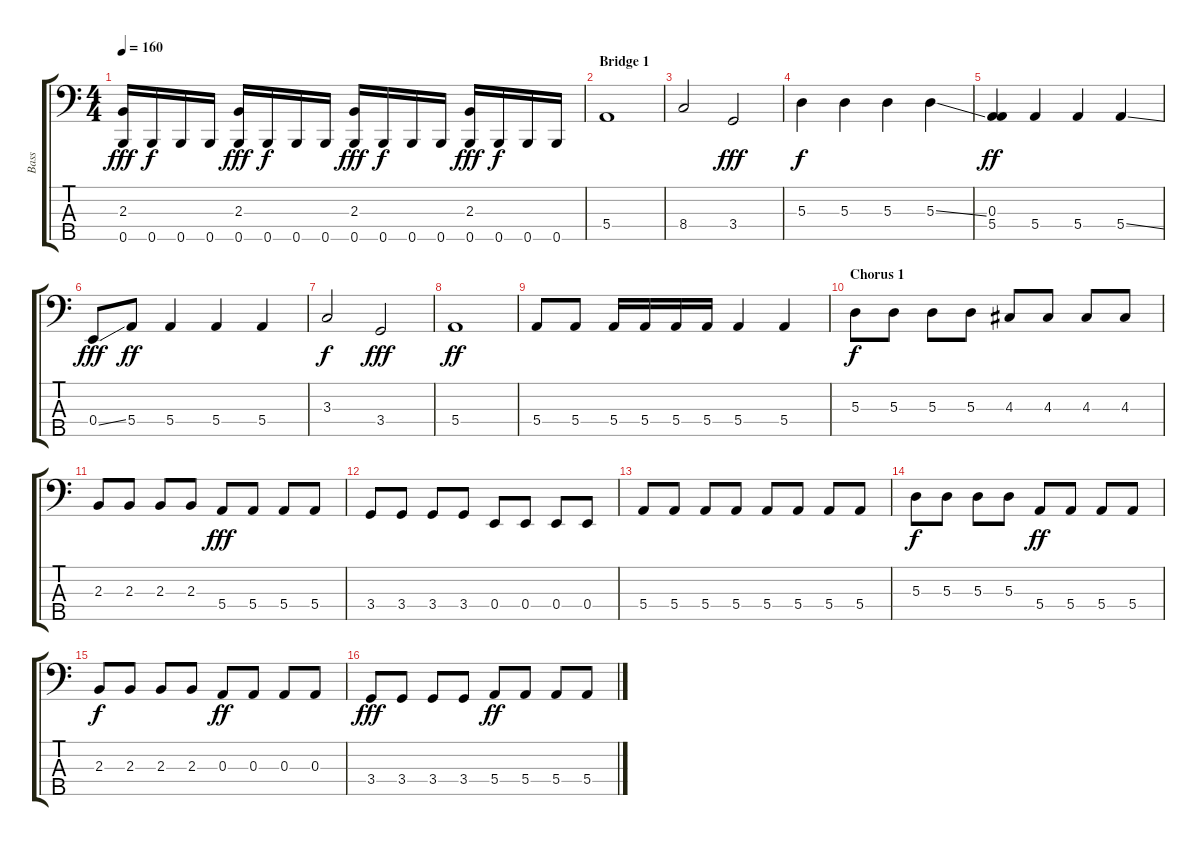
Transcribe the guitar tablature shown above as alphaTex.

\track ("Bass" "Bass") {instrument electricbassfinger}
\staff {score tabs}
\tuning (G2 D2 A1 E1 B0) {hide}
\ts (4 4)
\tempo 160
\clef f4
\ks c
(2.3 0.5).16{dy fff} 0.5.16{dy f} 0.5.16 0.5.16 (2.3 0.5).16{dy fff} 0.5.16{dy f} 0.5.16 0.5.16 (2.3 0.5).16{dy fff} 0.5.16{dy f} 0.5.16 0.5.16 (2.3 0.5).16{dy fff} 0.5.16{dy f} 0.5.16 0.5.16 |
\section ("" "Bridge 1")
5.4.1 |
8.4.2 3.4.2{dy fff} |
5.3.4{dy f} 5.3.4 5.3.4 5.3{ss}.4 |
(0.3 5.4).4{dy ff} 5.4.4 5.4.4 5.4{ss}.4 |
0.4{ss}.8{dy fff} 5.4.8{dy ff} 5.4.4 5.4.4 5.4.4 |
3.3.2{dy f} 3.4.2{dy fff} |
5.4.1{dy ff} |
5.4.8 5.4.8 5.4.16 5.4.16 5.4.16 5.4.16 5.4.4 5.4.4 |
\section ("" "Chorus 1")
5.3.8{dy f} 5.3.8 5.3.8 5.3.8 4.3.8 4.3.8 4.3.8 4.3.8 |
2.3.8 2.3.8 2.3.8 2.3.8 5.4.8{dy fff} 5.4.8 5.4.8 5.4.8 |
3.4.8 3.4.8 3.4.8 3.4.8 0.4.8 0.4.8 0.4.8 0.4.8 |
5.4.8 5.4.8 5.4.8 5.4.8 5.4.8 5.4.8 5.4.8 5.4.8 |
5.3.8{dy f} 5.3.8 5.3.8 5.3.8 5.4.8{dy ff} 5.4.8 5.4.8 5.4.8 |
2.3.8{dy f} 2.3.8 2.3.8 2.3.8 0.3.8{dy ff} 0.3.8 0.3.8 0.3.8 |
3.4.8{dy fff} 3.4.8 3.4.8 3.4.8 5.4.8{dy ff} 5.4.8 5.4.8 5.4.8
